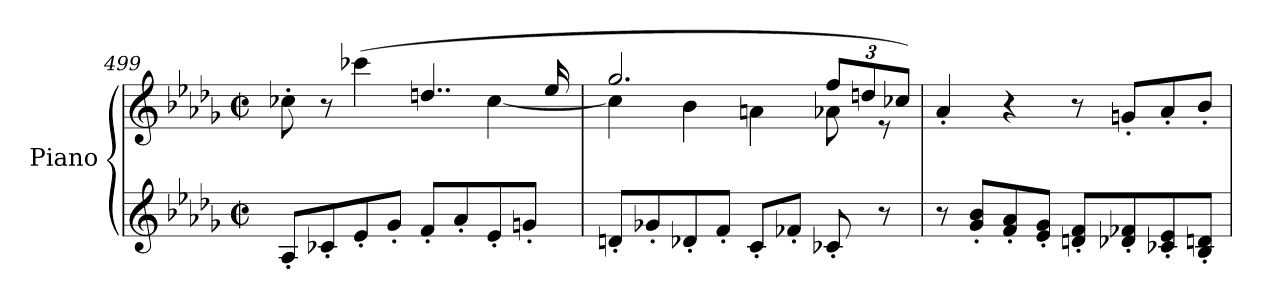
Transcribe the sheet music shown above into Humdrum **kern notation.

**kern	**kern
*part1	*part1
*staff2	*staff1
*I"Piano	*
*I'Pno	*
*clefG2	*clefG2
*k[b-e-a-d-g-]	*k[b-e-a-d-g-]
*M2/2	*M2/2
*met(c|)	*met(c|)
=499	=499
*	*^
8A-'/L	8cc-X'\	2.ryy
8c-X'/	8r	.
8e-'/	(>4ccc-X\	.
8g-'/J	.	.
8f'/L	4..ddn/	.
8a-'/	.	.
8e-'/	.	[4cc-\
8gn'/J	.	.
.	16ee-/	.
=500	=500	=500
8dn'/L	2.gg-/	4cc-\]
8g-X'/	.	.
8d-X'/	.	4b-\
8f'/J	.	.
8c'/L	.	4an\
8f-X'/J	.	.
*	*Xbrackettup	*
8c-X'/	12ff/L	8a-X\
.	12ddn/	.
8r	.	8r
.	12cc-X/J)	.
*	*v	*v
!!LO:LB:g=z
=501	=501
8r	4a-'/
8g-/' 8b-/'L	.
8f/' 8a-/'	4r
8e-/' 8g-/'J	.
8dn/' 8f/'L	8r
8d-X/' 8f-X/'	8gn'/L
8c-X/' 8e-/'	8a-'/
8B-/' 8dn/'J	8b-'/J
=	=
*-	*-
